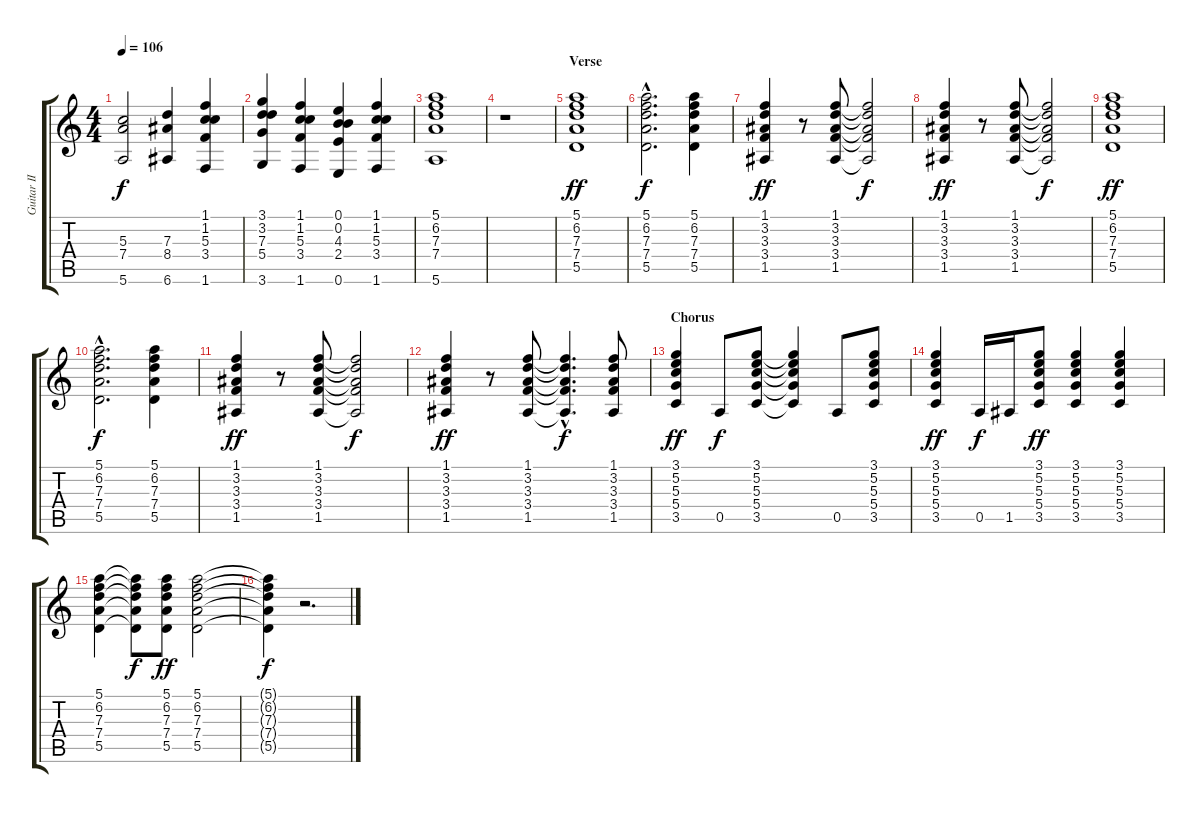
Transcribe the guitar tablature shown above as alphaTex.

\track ("Guitar II" "Guitar II") {instrument distortionguitar}
\staff {score tabs}
\tuning (E4 B3 G3 D3 A2 E2) {hide}
\ts (4 4)
\tempo 106
\clef g2
\ks c
(5.3 7.4 5.6).2{dy f} (7.3 8.4 6.6).4 (1.1 1.2 5.3 3.4 1.6).4 |
(3.1 3.2 7.3 5.4 3.6).4 (1.1 1.2 5.3 3.4 1.6).4 (0.1 0.2 4.3 2.4 0.6).4 (1.1 1.2 5.3 3.4 1.6).4 |
(5.1 6.2 7.3 7.4 5.6).1 |
r.1 |
\section ("" "Verse")
(5.1 6.2 7.3 7.4 5.5).1{dy ff instrument overdrivenguitar} |
(5.1{hac} 6.2{hac} 7.3{hac} 7.4{hac} 5.5{hac}).2{d dy f} (5.1 6.2 7.3 7.4 5.5).4 |
(1.1 3.2 3.3 3.4 1.5).4{dy ff} r.8 (1.1 3.2 3.3 3.4 1.5).8 (1.1{t} 3.2{t} 3.3{t} 3.4{t} 1.5{t}).2{dy f} |
(1.1 3.2 3.3 3.4 1.5).4{dy ff} r.8 (1.1 3.2 3.3 3.4 1.5).8 (1.1{t} 3.2{t} 3.3{t} 3.4{t} 1.5{t}).2{dy f} |
(5.1 6.2 7.3 7.4 5.5).1{dy ff} |
(5.1{hac} 6.2{hac} 7.3{hac} 7.4{hac} 5.5{hac}).2{d dy f} (5.1 6.2 7.3 7.4 5.5).4 |
(1.1 3.2 3.3 3.4 1.5).4{dy ff} r.8 (1.1 3.2 3.3 3.4 1.5).8 (1.1{t} 3.2{t} 3.3{t} 3.4{t} 1.5{t}).2{dy f} |
(1.1 3.2 3.3 3.4 1.5).4{dy ff} r.8 (1.1 3.2 3.3 3.4 1.5).8 (1.1{hac t} 3.2{hac t} 3.3{hac t} 3.4{hac t} 1.5{hac t}).4{d dy f} (1.1 3.2 3.3 3.4 1.5).8 |
\section ("" "Chorus")
(3.1 5.2 5.3 5.4 3.5).4{dy ff} 0.5.8{dy f} (3.1 5.2 5.3 5.4 3.5).8 (3.1{t} 5.2{t} 5.3{t} 5.4{t} 3.5{t}).4 0.5.8 (3.1 5.2 5.3 5.4 3.5).8 |
(3.1 5.2 5.3 5.4 3.5).4{dy ff} 0.5.16{dy f} 1.5.16 (3.1 5.2 5.3 5.4 3.5).8{dy ff} (3.1 5.2 5.3 5.4 3.5).4 (3.1 5.2 5.3 5.4 3.5).4 |
(5.1 6.2 7.3 7.4 5.5).4 (5.1{t} 6.2{t} 7.3{t} 7.4{t} 5.5{t}).8{dy f} (5.1 6.2 7.3 7.4 5.5).8{dy ff} (5.1 6.2 7.3 7.4 5.5).2 |
(5.1{t} 6.2{t} 7.3{t} 7.4{t} 5.5{t}).4{dy f} r.2{d}
